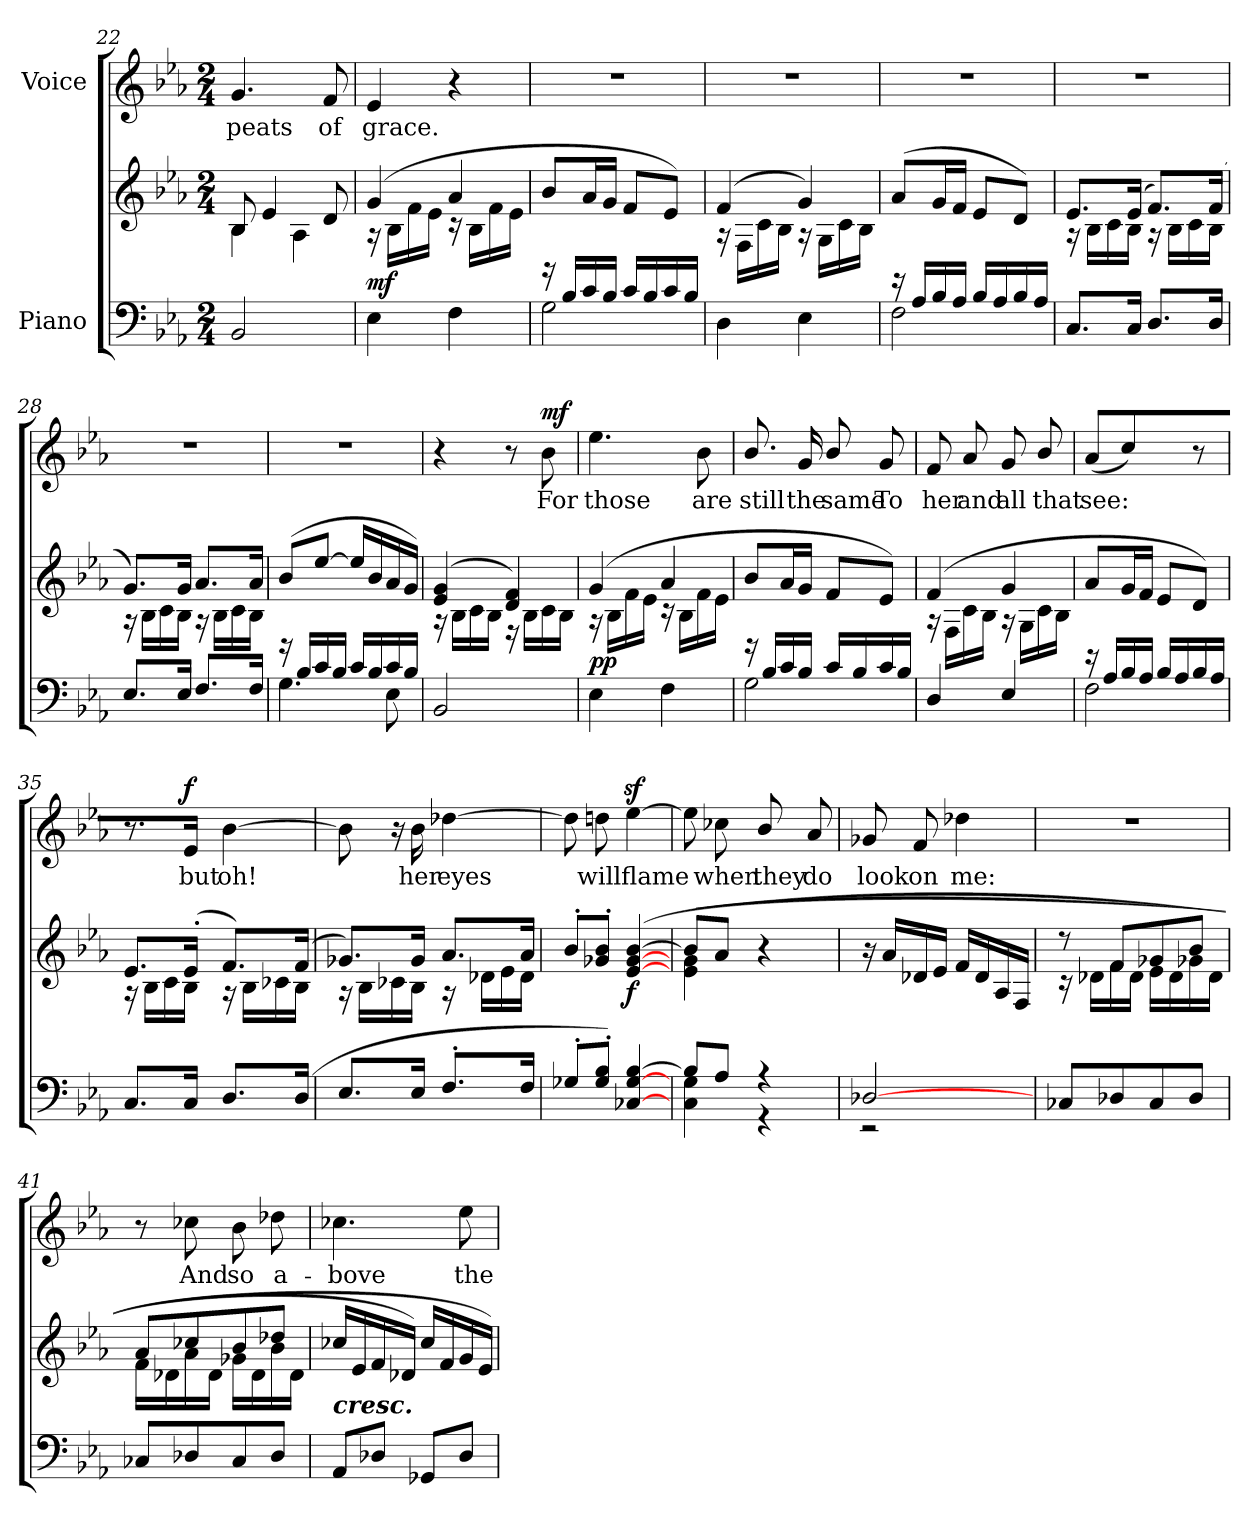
**kern	**kern	**dynam	**kern	**text	**dynam
*part2	*part2	*part2	*part1	*part1	*part1
*staff3	*staff2	*staff2/3	*staff1	*staff1	*staff1
*I"Piano	*	*	*I"Voice	*	*
*clefF4	*clefG2	*	*clefG2	*	*
*k[b-e-a-]	*k[b-e-a-]	*	*k[b-e-a-]	*	*
*E-:	*E-:	*	*E-:	*	*
*M2/4	*M2/4	*	*M2/4	*	*
=22	=22	=22	=22	=22	=22
*^	*^	*	*	*	*
!	!	!	!	!	!	!LO:LY:b	!
2ryy	2BB-/	8B-/	4B-\	.	4.g	-peats	.
.	.	4e-/	.	.	.	.	.
.	.	.	4A-\	.	.	.	.
!	!	!	!	!	!	!LO:LY:b	!
.	.	8d/	.	.	8f	of	.
=23	=23	=23	=23	=23	=23	=23	=23
!	!	!	!	!LO:DY:b	!	!LO:LY:b	!
4E-\	2ryy	(>4g/	16r	mf	4e-	grace.	.
.	.	.	16B-\LL	.	.	.	.
.	.	.	16f\	.	.	.	.
.	.	.	16e-\JJ	.	.	.	.
4F\	.	4a-/	16r	.	4r	.	.
.	.	.	16B-\LL	.	.	.	.
.	.	.	16f\	.	.	.	.
.	.	.	16e-\JJ	.	.	.	.
=24	=24	=24	=24	=24	=24	=24	=24
!	!	!	!	!	!LO:N:vis=1	!	!
16r	2G\	8b-/L	2ryy	.	2r	.	.
16B-/LL	.	.	.	.	.	.	.
16c/	.	16a-/L	.	.	.	.	.
16B-/JJ	.	16g/JJ	.	.	.	.	.
16c/LL	.	8f/L	.	.	.	.	.
16B-/	.	.	.	.	.	.	.
16c/	.	8e-/J)	.	.	.	.	.
16B-/JJ	.	.	.	.	.	.	.
=25	=25	=25	=25	=25	=25	=25	=25
!	!	!	!	!	!LO:N:vis=1	!	!
4D\	2ryy	(>4f/	16r	.	2r	.	.
.	.	.	16F\LL	.	.	.	.
.	.	.	16c\	.	.	.	.
.	.	.	16B-\JJ	.	.	.	.
4E-\	.	4g/)	16r	.	.	.	.
.	.	.	16G\LL	.	.	.	.
.	.	.	16c\	.	.	.	.
.	.	.	16B-\JJ	.	.	.	.
!!LO:LB:g=z
=26	=26	=26	=26	=26	=26	=26	=26
!	!	!	!	!	!LO:N:vis=1	!	!
16r	2F\	(>8a-/L	2ryy	.	2r	.	.
16A-/LL	.	.	.	.	.	.	.
16B-/	.	16g/L	.	.	.	.	.
16A-/JJ	.	16f/JJ	.	.	.	.	.
16B-/LL	.	8e-/L	.	.	.	.	.
16A-/	.	.	.	.	.	.	.
16B-/	.	8d/J)	.	.	.	.	.
16A-/JJ	.	.	.	.	.	.	.
=27	=27	=27	=27	=27	=27	=27	=27
!	!	!	!	!	!LO:N:vis=1	!	!
8.C/L	2ryy	8.e-/L	16r	.	2r	.	.
.	.	.	16B-\LL	.	.	.	.
.	.	.	16c\	.	.	.	.
16C/J	.	(>16e-/J	16B-\JJ	.	.	.	.
8.D/L	.	8.f/L)	16r	.	.	.	.
.	.	.	16B-\LL	.	.	.	.
.	.	.	16c\	.	.	.	.
(>16D/J	.	(>16f/J	16B-\JJ	.	.	.	.
=28	=28	=28	=28	=28	=28	=28	=28
!	!	!	!	!	!LO:N:vis=1	!	!
8.E-/L	2ryy	8.g/L)	16r	.	2r	.	.
.	.	.	16B-\LL	.	.	.	.
.	.	.	16c\	.	.	.	.
16E-/J	.	16g/J	16B-\JJ	.	.	.	.
8.F/L	.	8.a-/L)	16r	.	.	.	.
.	.	.	16B-\LL	.	.	.	.
.	.	.	16c\	.	.	.	.
16F/J	.	16a-/J	16B-\JJ	.	.	.	.
=29	=29	=29	=29	=29	=29	=29	=29
!	!	!	!	!	!LO:N:vis=1	!	!
16r	4.G\	(>8b-/L	2ryy	.	2r	.	.
16B-/LL	.	.	.	.	.	.	.
16c/	.	[8ee-/J	.	.	.	.	.
16B-/JJ	.	.	.	.	.	.	.
16c/LL	.	16ee-/LL]	.	.	.	.	.
16B-/	.	16b-/	.	.	.	.	.
16c/	8E-\	16a-/	.	.	.	.	.
16B-/JJ	.	16g/JJ)	.	.	.	.	.
=30	=30	=30	=30	=30	=30	=30	=30
2BB-/	2ryy	(>4e-/ 4g/	16r	.	4r	.	.
.	.	.	16B-\LL	.	.	.	.
.	.	.	16c\	.	.	.	.
.	.	.	16B-\JJ	.	.	.	.
.	.	4d/ 4f/)	16r	.	8r	.	.
.	.	.	16B-\LL	.	.	.	.
!	!	!	!	!	!	!LO:LY:b	!LO:DY:a
.	.	.	16c\	.	8b-	For	mf
.	.	.	16B-\JJ	.	.	.	.
=31	=31	=31	=31	=31	=31	=31	=31
!	!	!	!	!LO:DY:b	!	!LO:LY:b	!
4E-\	2ryy	(>4g/	16r	pp	4.ee-	those	.
.	.	.	16B-\LL	.	.	.	.
.	.	.	16f\	.	.	.	.
.	.	.	16e-\JJ	.	.	.	.
4F\	.	4a-/	16r	.	.	.	.
.	.	.	16B-\LL	.	.	.	.
!	!	!	!	!	!	!LO:LY:b	!
.	.	.	16f\	.	8b-	are	.
.	.	.	16e-\JJ	.	.	.	.
!!LO:LB:g=z
=32	=32	=32	=32	=32	=32	=32	=32
!	!	!	!	!	!	!LO:LY:b	!
16r	2G\	8b-/L	2ryy	.	8.b-/	still	.
16B-/LL	.	.	.	.	.	.	.
16c/	.	16a-/L	.	.	.	.	.
!	!	!	!	!	!	!LO:LY:b	!
16B-/JJ	.	16g/JJ	.	.	16g	the	.
!	!	!	!	!	!	!LO:LY:b	!
16c/LL	.	8f/L	.	.	8b-/	same	.
16B-/	.	.	.	.	.	.	.
!	!	!	!	!	!	!LO:LY:b	!
16c/	.	8e-/J)	.	.	8g	To	.
16B-/JJ	.	.	.	.	.	.	.
=33	=33	=33	=33	=33	=33	=33	=33
!	!	!	!	!	!	!LO:LY:b	!
4D/	2ryy	(>4f/	16r	.	8f	her	.
.	.	.	16F\LL	.	.	.	.
!	!	!	!	!	!	!LO:LY:b	!
.	.	.	16c\	.	8a-/	and	.
.	.	.	16B-\JJ	.	.	.	.
!	!	!	!	!	!	!LO:LY:b	!
4E-/	.	4g/	16r	.	8g	all	.
.	.	.	16G\LL	.	.	.	.
!	!	!	!	!	!	!LO:LY:b	!
.	.	.	16c\	.	8b-/	that	.
.	.	.	16B-\JJ	.	.	.	.
=34	=34	=34	=34	=34	=34	=34	=34
!	!	!	!	!	!	!LO:LY:b	!
16r	2F\	8a-/L	2ryy	.	(<8a-L	see:	.
16A-/LL	.	.	.	.	.	.	.
16B-/	.	16g/L	.	.	4cc)	.	.
16A-/JJ	.	16f/JJ	.	.	.	.	.
16B-/LL	.	8e-/L	.	.	.	.	.
16A-/	.	.	.	.	.	.	.
16B-/	.	8d/J)	.	.	8r	.	.
16A-/JJ	.	.	.	.	.	.	.
=35	=35	=35	=35	=35	=35	=35	=35
8.C/L	2ryy	8.e-/L	16r	.	8.r	.	.
.	.	.	16B-\LL	.	.	.	.
.	.	.	16c\	.	.	.	.
!	!	!	!	!	!	!LO:LY:b	!LO:DY:a
16C/J	.	(>16e-'/J	16B-\JJ	.	16e-J	but	f
!	!	!	!	!	!	!LO:LY:b	!
8.D/L	.	8.f/L)	16r	.	[4b-	oh!	.
.	.	.	16B-\LL	.	.	.	.
.	.	.	16c-X\	.	.	.	.
(>16D/J	.	(>16f/J	16B-\JJ	.	.	.	.
=36	=36	=36	=36	=36	=36	=36	=36
8.E-/L	2ryy	8.g-X/L)	16r	.	8b-]	.	.
.	.	.	16B-\LL	.	.	.	.
.	.	.	16c-X\	.	16r	.	.
!	!	!	!	!	!	!LO:LY:b	!
16E-/J	.	16g-/J	16B-\JJ	.	16b-	her	.
!	!	!	!	!	!	!LO:LY:b	!
8.F'/L	.	8.a-/L)	16r	.	[4dd-X	eyes	.
.	.	.	16d-X\LL	.	.	.	.
.	.	.	16e-\	.	.	.	.
16F/J	.	16a-/J	16d-\JJ	.	.	.	.
=37	=37	=37	=37	=37	=37	=37	=37
8G-X'/L	2ryy	8b-'/L	2ryy	.	8dd-]	.	.
!	!	!	!	!	!	!LO:LY:b	!
8G-/' 8B-/'J)	.	8g-X/' 8b-/'J	.	.	8ddn	will	.
!	!	!	!	!LO:DY:b	!	!LO:LY:b	!
(>[4C-X/ [4G-/ [4B-/	.	(>[4e-/ [4g-/ [4b-/	.	f	[4ee-z>	flame	.
!!LO:LB:g=z
=38	=38	=38	=38	=38	=38	=38	=38
8B-/L]	4C\ 4G\	(>8b-/L]	4e-\ 4g\	.	8ee-]	.	.
!	!	!	!	!	!	!LO:LY:b	!
8A-/J	.	8a-/J	.	.	8cc-X	when	.
!	!	!	!	!	!	!LO:LY:b	!
4r	4r	4r	4ryy	.	8b-/	they	.
!	!	!	!	!	!	!LO:LY:b	!
.	.	.	.	.	8a-/	do	.
=39	=39	=39	=39	=39	=39	=39	=39
!	!	!	!	!LO:HP:b	!	!LO:LY:b	!
[2D-X/	2r	16r	2ryy	>	8g-X	look	.
.	.	16a-/LL	.	.	.	.	.
!	!	!	!	!	!	!LO:LY:b	!
.	.	16d-X/	.	.	8f	on	.
.	.	16e-/JJ	.	.	.	.	.
!	!	!	!	!	!	!LO:LY:b	!
.	.	16f/LL	.	.	4dd-X	me:	.
.	.	16d-/	.	.	.	.	.
.	.	16A-/	.	.	.	.	.
.	.	16F/JJ	.	.	.	.	.
*v	*v	*	*	*	*	*	*
*	*v	*v	*	*	*	*
.	.	]	.	.	.
=40	=40	=40	=40	=40	=40
*^	*	*	*	*	*
!	!LO:N:vis=1	!	!	!LO:N:vis=1	!	!
*	*	*^	*	*	*	*
8C-X/L	2ryy	8r	16r	.	2r	.	.
.	.	.	16d-X\LL	.	.	.	.
8D-X/	.	8f/L	16f\	.	.	.	.
.	.	.	16d-\JJ	.	.	.	.
8C-/	.	8g-X/	16e-\LL	.	.	.	.
.	.	.	16d-\	.	.	.	.
8D-/J	.	8b-/J	16g-X\	.	.	.	.
.	.	.	16d-\JJ	.	.	.	.
=41	=41	=41	=41	=41	=41	=41	=41
!	!LO:N:vis=1	!	!	!	!	!	!
8C-X/L	2ryy	8a-/L	16f\LL	.	8r	.	.
.	.	.	16d-X\	.	.	.	.
!	!	!	!	!	!	!LO:LY:b	!
8D-X/	.	8cc-X/	16a-\	.	8cc-X	And	.
.	.	.	16d-\JJ	.	.	.	.
!	!	!	!	!	!	!LO:LY:b	!
8C-/	.	8b-/	16g-X\LL	.	8b-	so	.
.	.	.	16d-\	.	.	.	.
!	!	!	!	!	!	!LO:LY:b	!
8D-/J	.	8dd-X/J	16b-\	.	8dd-X	a-	.
.	.	.	16d-\JJ	.	.	.	.
=42	=42	=42	=42	=42	=42	=42	=42
!LO:TX:a:Bi:t=cresc.	!	!	!	!	!	!	!
!	!LO:N:vis=1	!	!	!	!	!LO:LY:b	!
8AA-/L	2ryy	16cc-X/LL	2ryy	.	4.cc-X	-bove	.
.	.	16e-/	.	.	.	.	.
8D-X/J	.	16f/	.	.	.	.	.
.	.	16d-X/JJ)	.	.	.	.	.
8GG-X/L	.	16cc-/LL	.	.	.	.	.
.	.	16f/	.	.	.	.	.
!	!	!	!	!	!	!LO:LY:b	!
8D-/J	.	16g/	.	.	8ee-	the	.
.	.	16e-/JJ)	.	.	.	.	.
*v	*v	*	*	*	*	*	*
*	*v	*v	*	*	*	*
=	=	=	=	=	=
*-	*-	*-	*-	*-	*-
